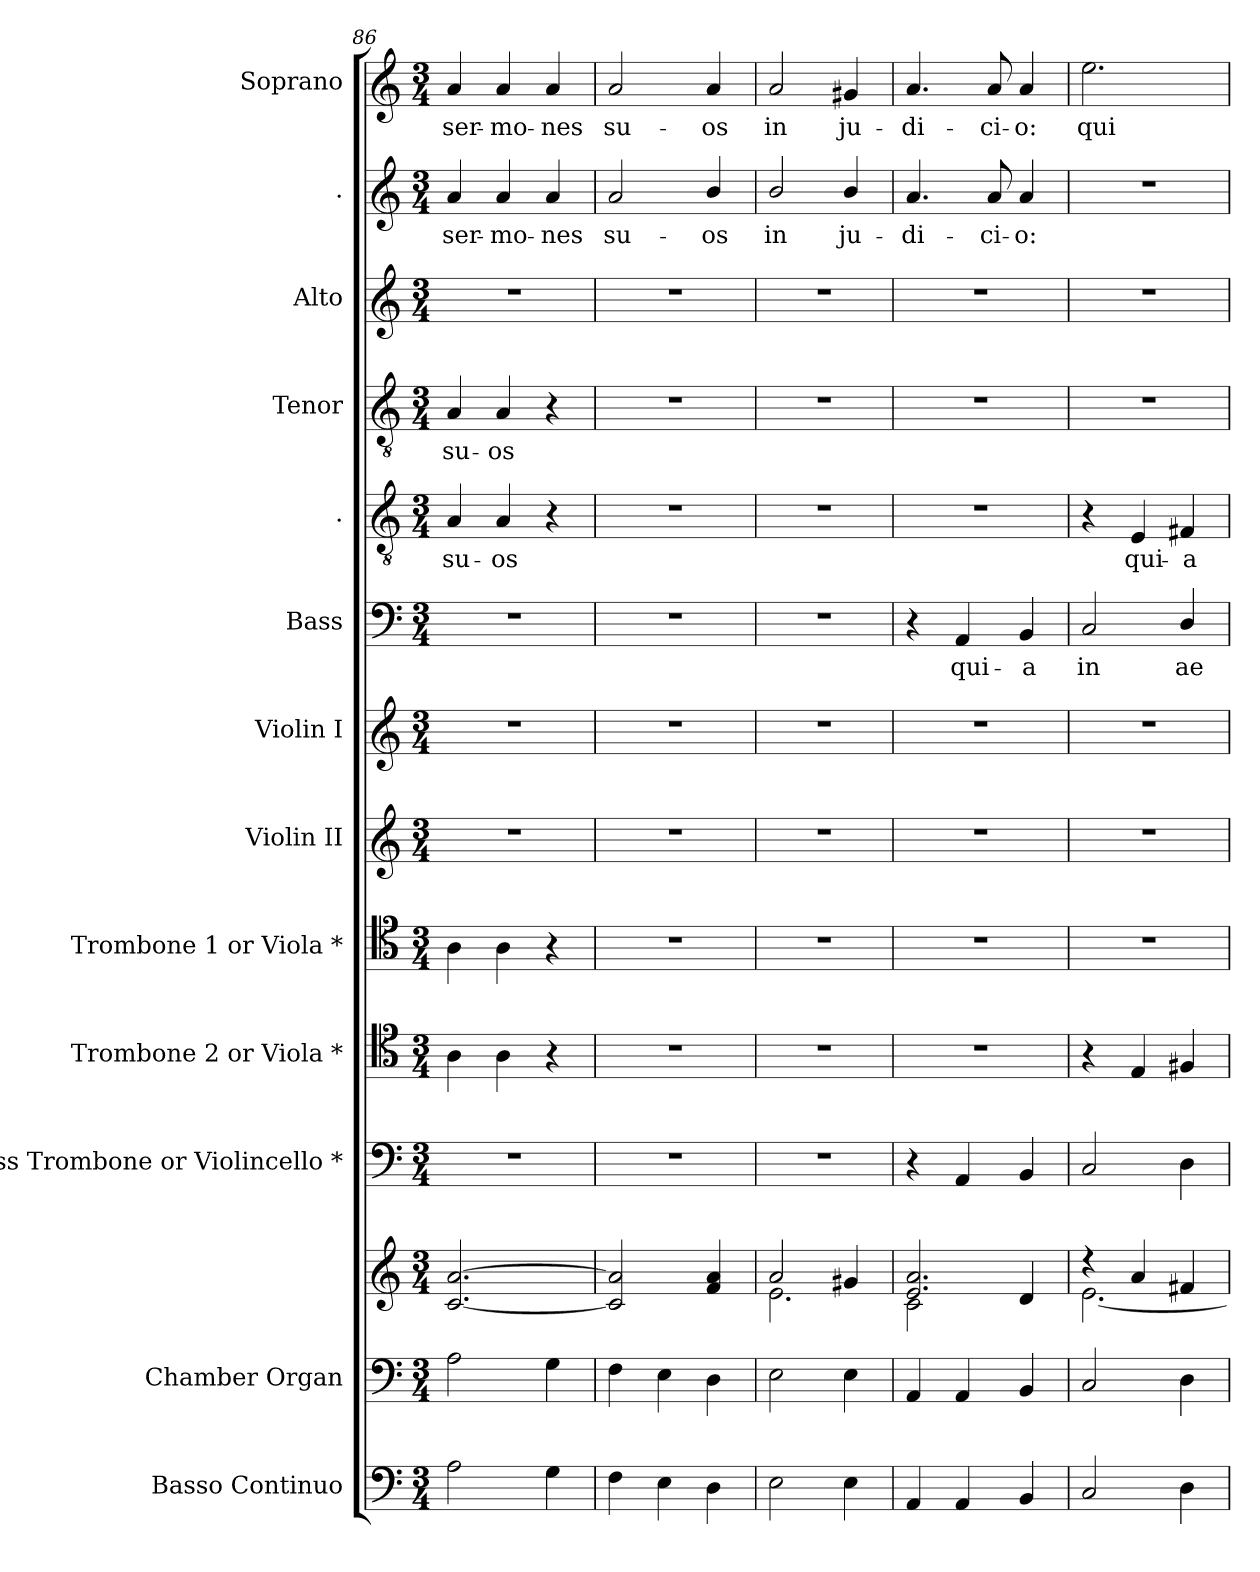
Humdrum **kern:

**kern	**kern	**kern	**kern	**kern	**kern	**kern	**kern	**kern	**text	**kern	**text	**kern	**text	**kern	**kern	**text	**kern	**text
*part13	*part12	*part12	*part11	*part10	*part9	*part8	*part7	*part6	*part6	*part5	*part5	*part4	*part4	*part3	*part2	*part2	*part1	*part1
*staff14	*staff13	*staff12	*staff11	*staff10	*staff9	*staff8	*staff7	*staff6	*staff6	*staff5	*staff5	*staff4	*staff4	*staff3	*staff2	*staff2	*staff1	*staff1
*I"Basso  Continuo	*I"Chamber  Organ	*	*I"Bass Trombone or Violincello *	*I"Trombone 2 or Viola *	*I"Trombone 1 or Viola *	*I"Violin II	*I"Violin I	*I"Bass	*	*I".	*	*I"Tenor	*	*I"Alto	*I".	*	*I"Soprano	*
*I'B Cont	*I'Org.	*	*I'B. Tbn.	*I'Tbn 2	*I'Tbn 1	*I'Vln. II	*I'Vln. I	*I'B.	*	*	*	*I'T,	*	*I'A.	*	*	*I'S.	*
*clefF4	*clefF4	*clefG2	*clefF4	*clefC4	*clefC4	*clefG2	*clefG2	*clefF4	*	*clefGv2	*	*clefGv2	*	*clefG2	*clefG2	*	*clefG2	*
*ITrd7c12	*	*	*	*	*	*	*	*	*	*ITrd7c12	*	*ITrd7c12	*	*	*	*	*	*
*k[]	*k[]	*k[]	*k[]	*k[]	*k[]	*k[]	*k[]	*k[]	*	*k[]	*	*k[]	*	*k[]	*k[]	*	*k[]	*
*M3/4	*M3/4	*M3/4	*M3/4	*M3/4	*M3/4	*M3/4	*M3/4	*M3/4	*	*M3/4	*	*M3/4	*	*M3/4	*M3/4	*	*M3/4	*
=86	=86	=86	=86	=86	=86	=86	=86	=86	=86	=86	=86	=86	=86	=86	=86	=86	=86	=86
!	!	!	!	!	!	!	!	!	!	!	!LO:LY:b	!	!LO:LY:b	!	!	!LO:LY:b	!	!LO:LY:b
2AA\	2A\	[2.c/ [2.a/	2.r	4A\	4A\	2.r	2.r	2.r	.	4AA/	su-	4AA/	su-	2.r	4a/	ser-	4a/	ser-
!	!	!	!	!	!	!	!	!	!	!	!LO:LY:b	!	!LO:LY:b	!	!	!LO:LY:b	!	!LO:LY:b
.	.	.	.	4A\	4A\	.	.	.	.	4AA/	-os	4AA/	-os	.	4a/	-mo-	4a/	-mo-
!	!	!	!	!	!	!	!	!	!	!	!	!	!	!	!	!LO:LY:b	!	!LO:LY:b
4GG\	4G\	.	.	4r	4r	.	.	.	.	4r	.	4r	.	.	4a/	-nes	4a/	-nes
=87	=87	=87	=87	=87	=87	=87	=87	=87	=87	=87	=87	=87	=87	=87	=87	=87	=87	=87
!	!	!	!	!	!	!	!	!	!	!	!	!	!	!	!	!LO:LY:b	!	!LO:LY:b
4FF\	4F\	2c/] 2a/]	2.r	2.r	2.r	2.r	2.r	2.r	.	2.r	.	2.r	.	2.r	2a/	su-	2a/	su-
4EE\	4E\	.	.	.	.	.	.	.	.	.	.	.	.	.	.	.	.	.
!	!	!	!	!	!	!	!	!	!	!	!	!	!	!	!	!LO:LY:b	!	!LO:LY:b
4DD\	4D\	4f/ 4a/	.	.	.	.	.	.	.	.	.	.	.	.	4b/	-os	4a/	-os
=88	=88	=88	=88	=88	=88	=88	=88	=88	=88	=88	=88	=88	=88	=88	=88	=88	=88	=88
*	*	*^	*	*	*	*	*	*	*	*	*	*	*	*	*	*	*	*
!	!	!	!	!	!	!	!	!	!	!	!	!	!	!	!	!	!LO:LY:b	!	!LO:LY:b
2EE\	2E\	2a/	2.e\	2.r	2.r	2.r	2.r	2.r	2.r	.	2.r	.	2.r	.	2.r	2b/	in	2a/	in
!	!	!	!	!	!	!	!	!	!	!	!	!	!	!	!	!	!LO:LY:b	!	!LO:LY:b
4EE\	4E\	4g#X/	.	.	.	.	.	.	.	.	.	.	.	.	.	4b/	ju-	4g#X/	ju-
=89	=89	=89	=89	=89	=89	=89	=89	=89	=89	=89	=89	=89	=89	=89	=89	=89	=89	=89	=89
!	!	!	!	!	!	!	!	!	!	!	!	!	!	!	!	!	!LO:LY:b	!	!LO:LY:b
4AAA/	4AA/	2.e/ 2.a/	2c\	4r	2.r	2.r	2.r	2.r	4r	.	2.r	.	2.r	.	2.r	4.a/	-di-	4.a/	-di-
!	!	!	!	!	!	!	!	!	!	!LO:LY:b	!	!	!	!	!	!	!	!	!
4AAA/	4AA/	.	.	4AA/	.	.	.	.	4AA/	qui-	.	.	.	.	.	.	.	.	.
!	!	!	!	!	!	!	!	!	!	!	!	!	!	!	!	!	!LO:LY:b	!	!LO:LY:b
.	.	.	.	.	.	.	.	.	.	.	.	.	.	.	.	8a/	-ci-	8a/	-ci-
!	!	!	!	!	!	!	!	!	!	!LO:LY:b	!	!	!	!	!	!	!LO:LY:b	!	!LO:LY:b
4BBB/	4BB/	.	4d/	4BB/	.	.	.	.	4BB/	-a	.	.	.	.	.	4a/	-o:	4a/	-o:
=90	=90	=90	=90	=90	=90	=90	=90	=90	=90	=90	=90	=90	=90	=90	=90	=90	=90	=90	=90
!	!	!	!	!	!	!	!	!	!	!LO:LY:b	!	!	!	!	!	!	!	!	!LO:LY:b
2CC/	2C/	4r	[2.e\	2C/	4r	2.r	2.r	2.r	2C/	in	4r	.	2.r	.	2.r	2.r	.	2.ee\	qui-
!	!	!	!	!	!	!	!	!	!	!	!	!LO:LY:b	!	!	!	!	!	!	!
.	.	4a/	.	.	4E/	.	.	.	.	.	4EE/	qui-	.	.	.	.	.	.	.
!	!	!	!	!	!	!	!	!	!	!LO:LY:b	!	!LO:LY:b	!	!	!	!	!	!	!
4DD\	4D\	4f#X/	.	4D\	4F#X/	.	.	.	4D/	ae-	4FF#X/	-a	.	.	.	.	.	.	.
*	*	*v	*v	*	*	*	*	*	*	*	*	*	*	*	*	*	*	*	*
=	=	=	=	=	=	=	=	=	=	=	=	=	=	=	=	=	=	=
*-	*-	*-	*-	*-	*-	*-	*-	*-	*-	*-	*-	*-	*-	*-	*-	*-	*-	*-
